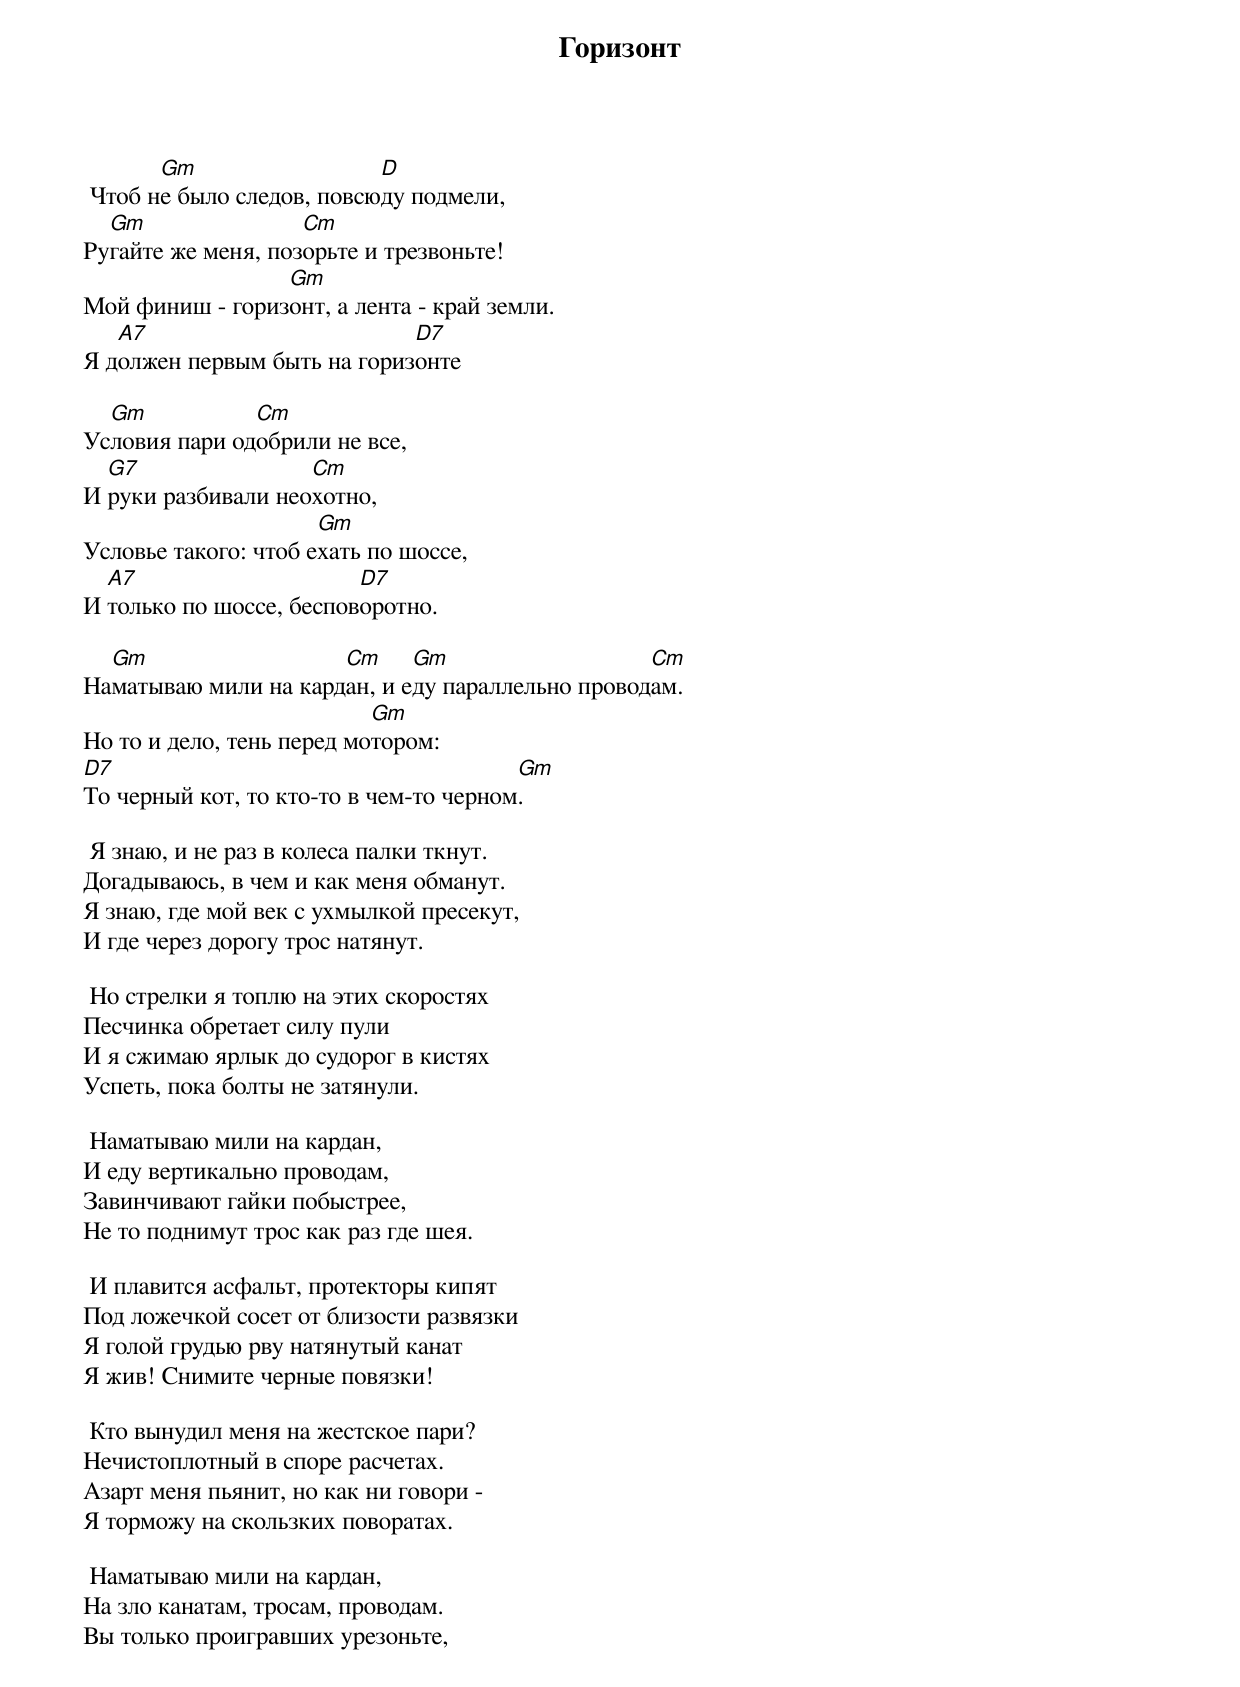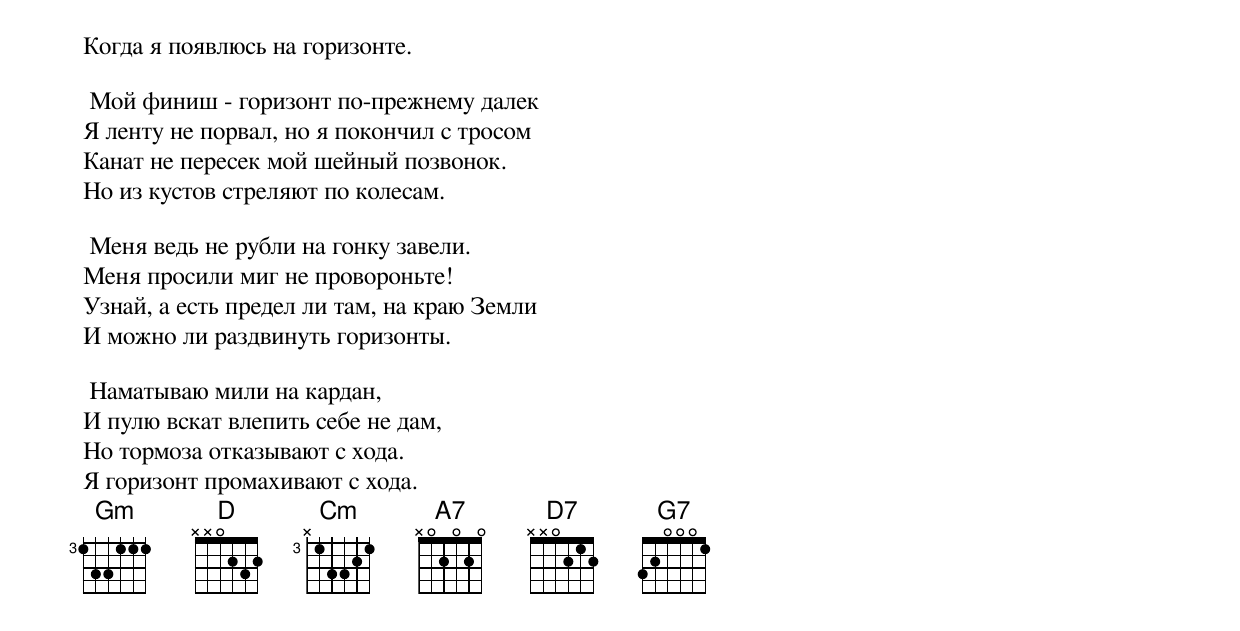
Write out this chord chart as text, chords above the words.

Горизонт

       Gm                  D
 Чтоб не было следов, повсюду подмели,
  Gm                Cm
Ругайте же меня, позорьте и трезвоньте!
                 Gm
Мой финиш - горизонт, а лента - край земли.
   A7                        D7
Я должен первым быть на горизонте

  Gm           Cm
Условия пари одобрили не все,
  G7                Cm
И руки разбивали неохотно,
                      Gm
Условье такого: чтоб ехать по шоссе,
  A7                     D7
И только по шоссе, бесповоротно.

  Gm                  Cm     Gm                   Cm
Наматываю мили на кардан, и еду параллельно проводам.
                           Gm
Но то и дело, тень перед мотором:
D7                                      Gm
То черный кот, то кто-то в чем-то черном.

 Я знаю, и не раз в колеса палки ткнут.
Догадываюсь, в чем и как меня обманут.
Я знаю, где мой век с ухмылкой пресекут,
И где через дорогу трос натянут.

 Но стрелки я топлю на этих скоростях
Песчинка обретает силу пули
И я сжимаю ярлык до судорог в кистях
Успеть, пока болты не затянули.

 Наматываю мили на кардан,
И еду вертикально проводам,
Завинчивают гайки побыстрее,
Не то поднимут трос как раз где шея.

 И плавится асфальт, протекторы кипят
Под ложечкой сосет от близости развязки
Я голой грудью рву натянутый канат
Я жив! Снимите черные повязки!

 Кто вынудил меня на жестское пари?
Нечистоплотный в споре расчетах.
Азарт меня пьянит, но как ни говори -
Я торможу на скользких поворатах.

 Наматываю мили на кардан,
На зло канатам, тросам, проводам.
Вы только проигравших урезоньте,
Когда я появлюсь на горизонте.

 Мой финиш - горизонт по-прежнему далек
Я ленту не порвал, но я покончил с тросом
Канат не пересек мой шейный позвонок.
Но из кустов стреляют по колесам.

 Меня ведь не рубли на гонку завели.
Меня просили миг не провороньте!
Узнай, а есть предел ли там, на краю Земли
И можно ли раздвинуть горизонты.

 Наматываю мили на кардан,
И пулю вскат влепить себе не дам,
Но тормоза отказывают с хода.
Я горизонт промахивают с хода.
